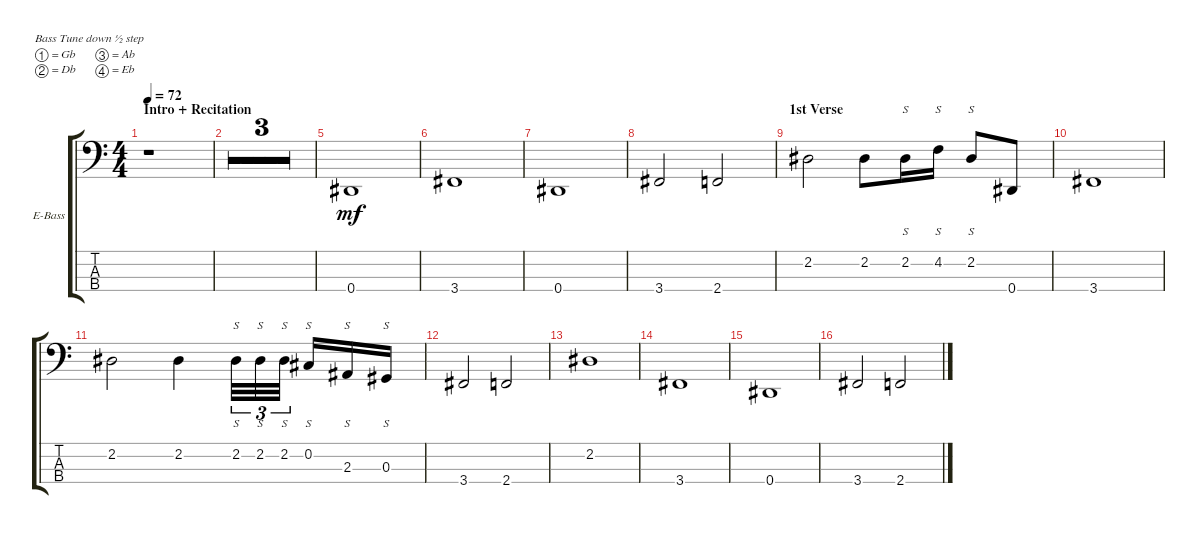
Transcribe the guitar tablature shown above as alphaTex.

\bracketExtendMode groupsimilarinstruments
\firstSystemTrackNameOrientation horizontal
\otherSystemsTrackNameOrientation horizontal
\track ("Bass (Duff)" "E-Bass") {multiBarRest instrument electricbasspick}
\staff {score tabs}
\tuning (Gb2 Db2 Ab1 Eb1)
\ts (4 4)
\section ("" "Intro + Recitation")
\tempo 72
\clef f4
\ks c
r.1{dy mf instrument electricbasspick} |
r.1 |
r.1 |
r.1 |
0.4.1 |
3.4.1 |
0.4.1 |
3.4.2 2.4.2 |
\section ("" "1st Verse")
2.2.2 2.2.8 2.2.16{s} 4.2.16{s} 2.2.8{s} 0.4.8 |
3.4.1 |
2.2.2 2.2.4 2.2.32{s tu (3 2)} 2.2.32{s tu (3 2)} 2.2.32{s tu (3 2)} 0.2.16{s} 2.3.16{s} 0.3.16{s} |
3.4.2 2.4.2 |
2.2.1 |
3.4.1 |
0.4.1 |
3.4.2 2.4.2
